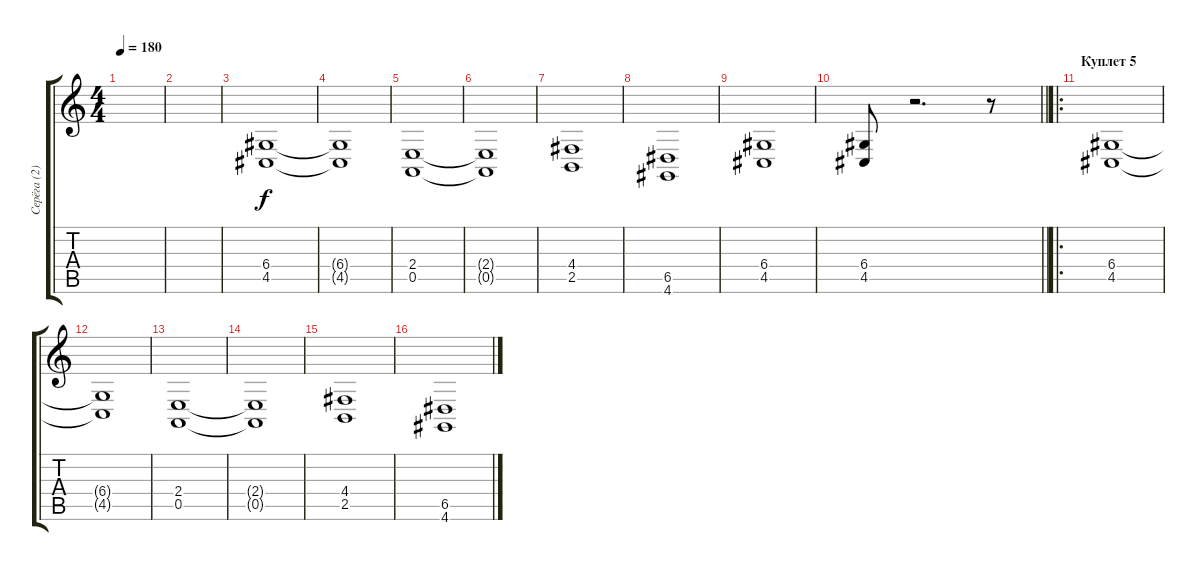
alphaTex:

\track ("Серёга (2)" "Серёга (2)") {instrument stringensemble1}
\staff {score tabs}
\tuning (E4 B3 G3 D3 A2 E2) {hide}
\ts (4 4)
\tempo 180
\clef g2
\ks c
|
|
(6.4 4.5).1 |
(6.4{t} 4.5{t}).1 |
(2.4 0.5).1 |
(2.4{t} 0.5{t}).1 |
(4.4 2.5).1 |
(6.5 4.6).1 |
(6.4 4.5).1 |
\barLineRight lightlight
(6.4 4.5).8 r.2{d} r.8 |
\ro
\section ("" "Куплет 5")
(6.4 4.5).1 |
(6.4{t} 4.5{t}).1 |
(2.4 0.5).1 |
(2.4{t} 0.5{t}).1 |
(4.4 2.5).1 |
(6.5 4.6).1
